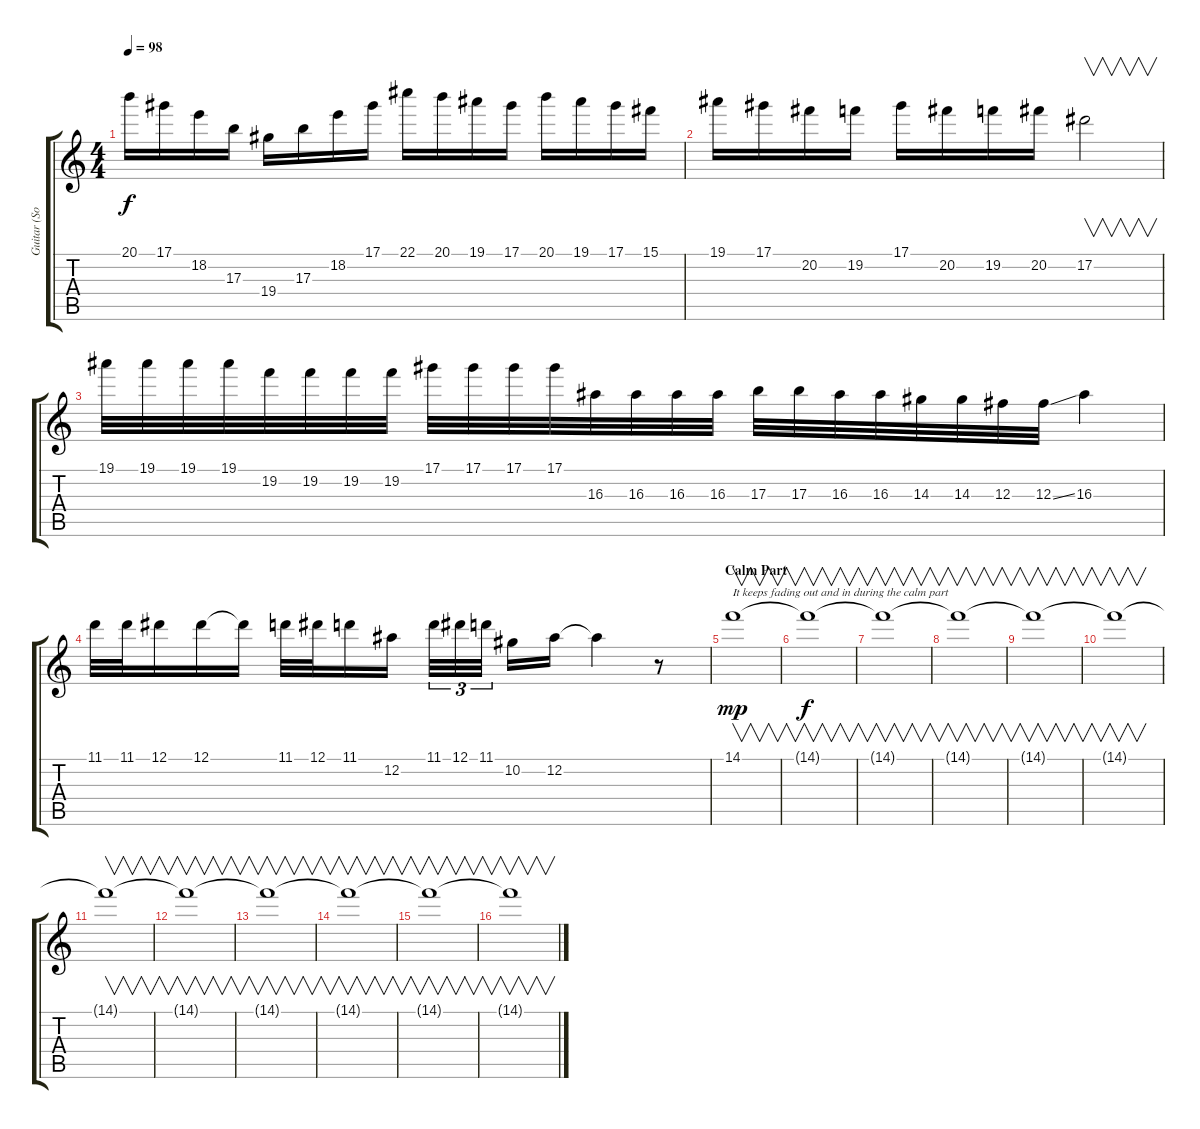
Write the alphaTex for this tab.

\track ("Guitar (Solo)" "Guitar (So") {instrument distortionguitar}
\staff {score tabs}
\tuning (Eb4 Bb3 Gb3 Db3 Ab2 Eb2) {hide}
\ts (4 4)
\tempo 98
\clef g2
\ks c
20.1.16{dy f} 17.1.16 18.2.16 17.3.16 19.4.16 17.3.16 18.2.16 17.1.16 22.1.16 20.1.16 19.1.16 17.1.16 20.1.16 19.1.16 17.1.16 15.1.16 |
19.1.16 17.1.16 20.2.16 19.2.16 17.1.16 20.2.16 19.2.16 20.2.16 17.2.2{v} |
19.1.32 19.1.32 19.1.32 19.1.32 19.2.32 19.2.32 19.2.32 19.2.32 17.1.32 17.1.32 17.1.32 17.1.32 16.3.32 16.3.32 16.3.32 16.3.32 17.3.32 17.3.32 16.3.32 16.3.32 14.3.32 14.3.32 12.3.32 12.3{ss}.32 16.3.4 |
11.1.32 11.1.32 12.1.16 12.1.16 12.1{t}.16 11.1.32 12.1.32 11.1.16 12.2.16 11.1.32{tu (3 2)} 12.1.32{tu (3 2)} 11.1.32{tu (3 2)} 10.2.16 12.2.16 12.2{t}.4 r.8 |
\section ("" "Calm Part")
14.1.1{v txt "It keeps fading out and in during the calm part" dy mp volume 10 instrument tremolostrings} |
14.1{t}.1{v dy f} |
14.1{t}.1{v} |
14.1{t}.1{v} |
14.1{t}.1{v} |
14.1{t}.1{v} |
14.1{t}.1{v} |
14.1{t}.1{v} |
14.1{t}.1{v} |
14.1{t}.1{v} |
14.1{t}.1{v} |
14.1{t}.1{v}
